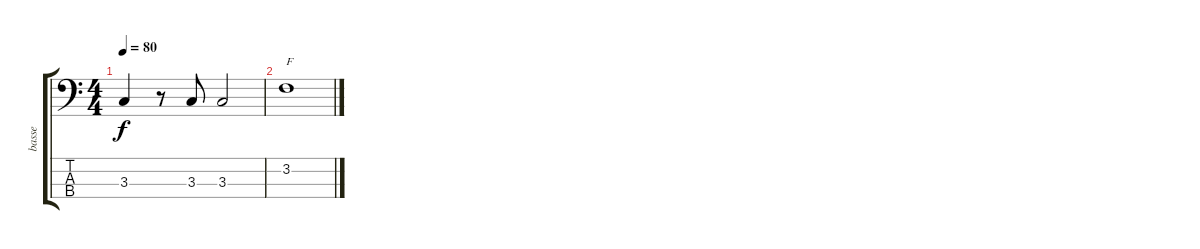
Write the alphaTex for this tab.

\track ("basse" "basse") {instrument electricbassfinger}
\staff {score tabs}
\tuning (G2 D2 A1 E1) {hide}
\ts (4 4)
\tempo 80
\clef f4
\ks c
3.3.4{dy f} r.8 3.3.8 3.3.2 |
3.2.1{txt "F"}
